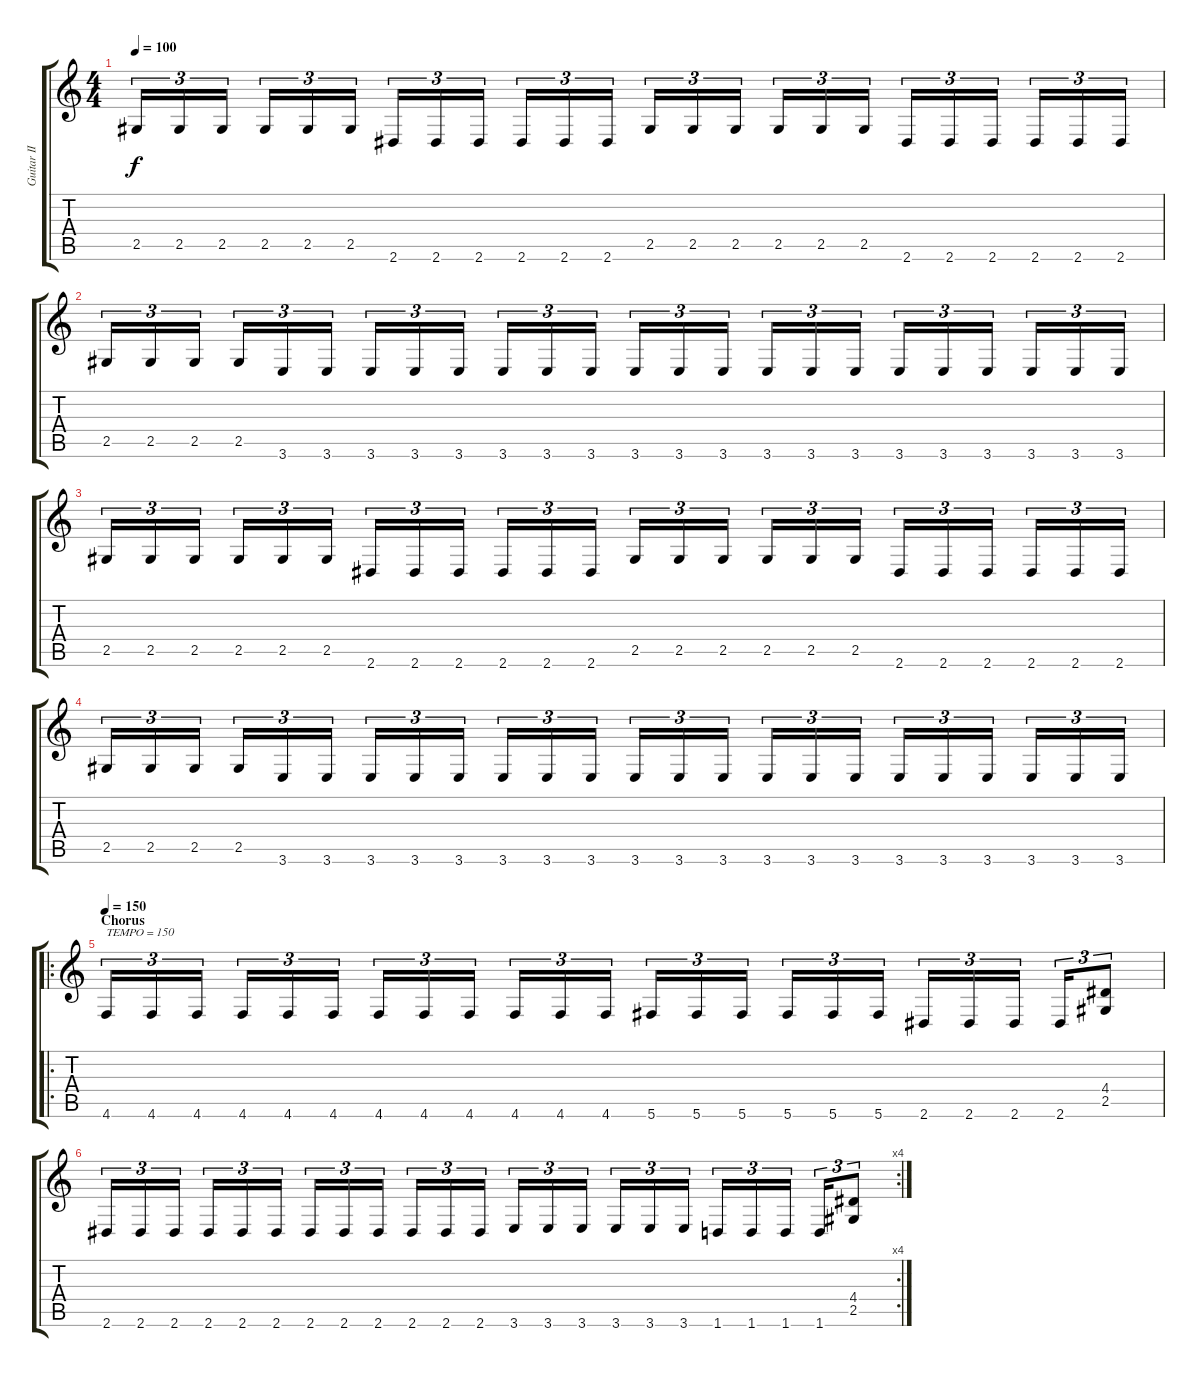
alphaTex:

\track ("Guitar II" "Guitar II") {instrument distortionguitar}
\staff {score tabs}
\tuning (Db4 Ab3 E3 B2 Gb2 Db2) {hide}
\ts (4 4)
\tempo 100
\clef g2
\ks c
2.5.16{tu (3 2) dy f} 2.5.16{tu (3 2)} 2.5.16{tu (3 2)} 2.5.16{tu (3 2)} 2.5.16{tu (3 2)} 2.5.16{tu (3 2)} 2.6.16{tu (3 2)} 2.6.16{tu (3 2)} 2.6.16{tu (3 2)} 2.6.16{tu (3 2)} 2.6.16{tu (3 2)} 2.6.16{tu (3 2)} 2.5.16{tu (3 2)} 2.5.16{tu (3 2)} 2.5.16{tu (3 2)} 2.5.16{tu (3 2)} 2.5.16{tu (3 2)} 2.5.16{tu (3 2)} 2.6.16{tu (3 2)} 2.6.16{tu (3 2)} 2.6.16{tu (3 2)} 2.6.16{tu (3 2)} 2.6.16{tu (3 2)} 2.6.16{tu (3 2)} |
2.5.16{tu (3 2)} 2.5.16{tu (3 2)} 2.5.16{tu (3 2)} 2.5.16{tu (3 2)} 3.6.16{tu (3 2)} 3.6.16{tu (3 2)} 3.6.16{tu (3 2)} 3.6.16{tu (3 2)} 3.6.16{tu (3 2)} 3.6.16{tu (3 2)} 3.6.16{tu (3 2)} 3.6.16{tu (3 2)} 3.6.16{tu (3 2)} 3.6.16{tu (3 2)} 3.6.16{tu (3 2)} 3.6.16{tu (3 2)} 3.6.16{tu (3 2)} 3.6.16{tu (3 2)} 3.6.16{tu (3 2)} 3.6.16{tu (3 2)} 3.6.16{tu (3 2)} 3.6.16{tu (3 2)} 3.6.16{tu (3 2)} 3.6.16{tu (3 2)} |
2.5.16{tu (3 2)} 2.5.16{tu (3 2)} 2.5.16{tu (3 2)} 2.5.16{tu (3 2)} 2.5.16{tu (3 2)} 2.5.16{tu (3 2)} 2.6.16{tu (3 2)} 2.6.16{tu (3 2)} 2.6.16{tu (3 2)} 2.6.16{tu (3 2)} 2.6.16{tu (3 2)} 2.6.16{tu (3 2)} 2.5.16{tu (3 2)} 2.5.16{tu (3 2)} 2.5.16{tu (3 2)} 2.5.16{tu (3 2)} 2.5.16{tu (3 2)} 2.5.16{tu (3 2)} 2.6.16{tu (3 2)} 2.6.16{tu (3 2)} 2.6.16{tu (3 2)} 2.6.16{tu (3 2)} 2.6.16{tu (3 2)} 2.6.16{tu (3 2)} |
2.5.16{tu (3 2)} 2.5.16{tu (3 2)} 2.5.16{tu (3 2)} 2.5.16{tu (3 2)} 3.6.16{tu (3 2)} 3.6.16{tu (3 2)} 3.6.16{tu (3 2)} 3.6.16{tu (3 2)} 3.6.16{tu (3 2)} 3.6.16{tu (3 2)} 3.6.16{tu (3 2)} 3.6.16{tu (3 2)} 3.6.16{tu (3 2)} 3.6.16{tu (3 2)} 3.6.16{tu (3 2)} 3.6.16{tu (3 2)} 3.6.16{tu (3 2)} 3.6.16{tu (3 2)} 3.6.16{tu (3 2)} 3.6.16{tu (3 2)} 3.6.16{tu (3 2)} 3.6.16{tu (3 2)} 3.6.16{tu (3 2)} 3.6.16{tu (3 2)} |
\ro
\section ("" "Chorus")
\tempo 150
4.6.16{tu (3 2) txt "TEMPO = 150"} 4.6.16{tu (3 2)} 4.6.16{tu (3 2)} 4.6.16{tu (3 2)} 4.6.16{tu (3 2)} 4.6.16{tu (3 2)} 4.6.16{tu (3 2)} 4.6.16{tu (3 2)} 4.6.16{tu (3 2)} 4.6.16{tu (3 2)} 4.6.16{tu (3 2)} 4.6.16{tu (3 2)} 5.6.16{tu (3 2)} 5.6.16{tu (3 2)} 5.6.16{tu (3 2)} 5.6.16{tu (3 2)} 5.6.16{tu (3 2)} 5.6.16{tu (3 2)} 2.6.16{tu (3 2)} 2.6.16{tu (3 2)} 2.6.16{tu (3 2)} 2.6.16{tu (3 2)} (4.4 2.5).8{tu (3 2)} |
\rc 4
2.6.16{tu (3 2)} 2.6.16{tu (3 2)} 2.6.16{tu (3 2)} 2.6.16{tu (3 2)} 2.6.16{tu (3 2)} 2.6.16{tu (3 2)} 2.6.16{tu (3 2)} 2.6.16{tu (3 2)} 2.6.16{tu (3 2)} 2.6.16{tu (3 2)} 2.6.16{tu (3 2)} 2.6.16{tu (3 2)} 3.6.16{tu (3 2)} 3.6.16{tu (3 2)} 3.6.16{tu (3 2)} 3.6.16{tu (3 2)} 3.6.16{tu (3 2)} 3.6.16{tu (3 2)} 1.6.16{tu (3 2)} 1.6.16{tu (3 2)} 1.6.16{tu (3 2)} 1.6.16{tu (3 2)} (4.4 2.5).8{tu (3 2)}
